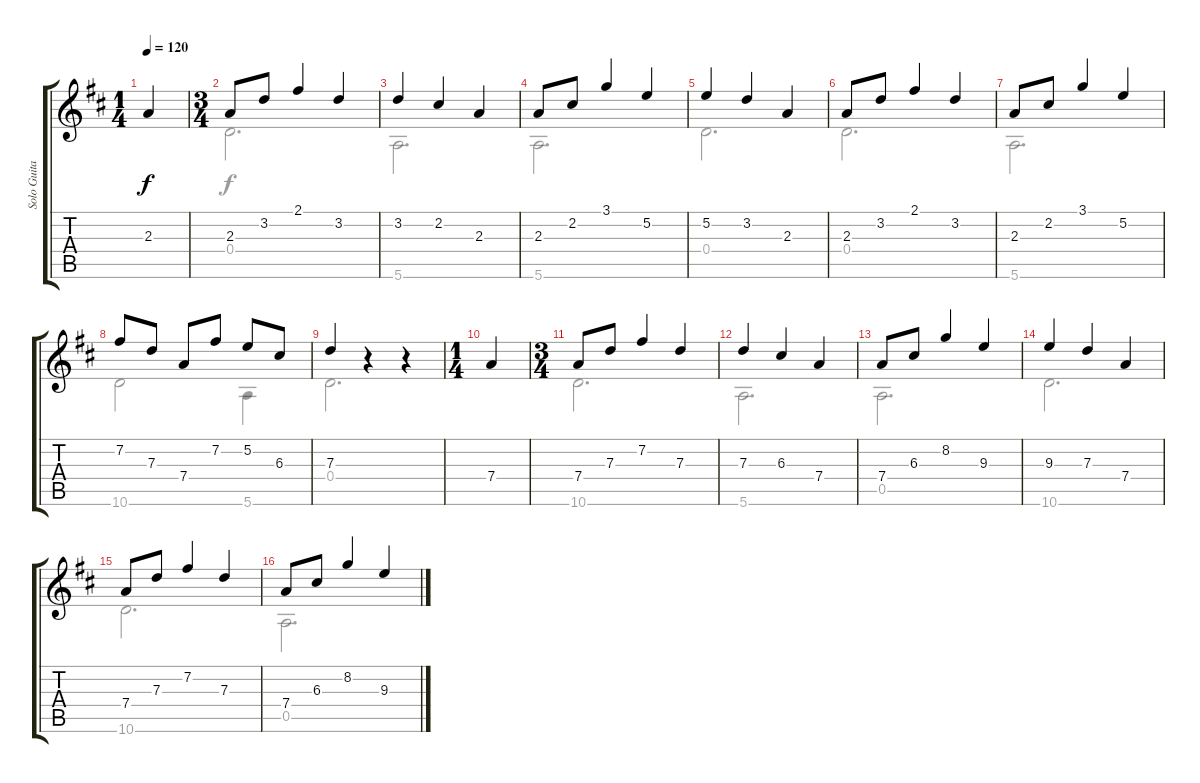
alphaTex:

\track ("Solo Guitar" "Solo Guita") {instrument acousticguitarnylon}
\staff {score tabs}
\tuning (E4 B3 G3 D3 A2 E2) {hide}
\voice
\ts (1 4)
\tempo 120
\clef g2
\ks d
2.3.4{dy f instrument acousticguitarnylon} |
\ts (3 4)
2.3.8 3.2.8 2.1.4 3.2.4 |
3.2.4 2.2.4 2.3.4 |
2.3.8 2.2.8 3.1.4 5.2.4 |
5.2.4 3.2.4 2.3.4 |
2.3.8 3.2.8 2.1.4 3.2.4 |
2.3.8 2.2.8 3.1.4 5.2.4 |
7.2.8 7.3.8 7.4.8 7.2.8 5.2.8 6.3.8 |
7.3.4 r.4 r.4 |
\ts (1 4)
7.4.4 |
\ts (3 4)
7.4.8 7.3.8 7.2.4 7.3.4 |
7.3.4 6.3.4 7.4.4 |
7.4.8 6.3.8 8.2.4 9.3.4 |
9.3.4 7.3.4 7.4.4 |
7.4.8 7.3.8 7.2.4 7.3.4 |
7.4.8 6.3.8 8.2.4 9.3.4
\voice
\clef g2
\ottava regular
\simile none
\ks d
|
0.4.2{d} |
5.6.2{d} |
5.6.2{d} |
0.4.2{d} |
0.4.2{d} |
5.6.2{d} |
10.6.2 5.6.4 |
0.4.2{d} |
|
10.6.2{d} |
5.6.2{d} |
0.5.2{d} |
10.6.2{d} |
10.6.2{d} |
0.5.2{d}
